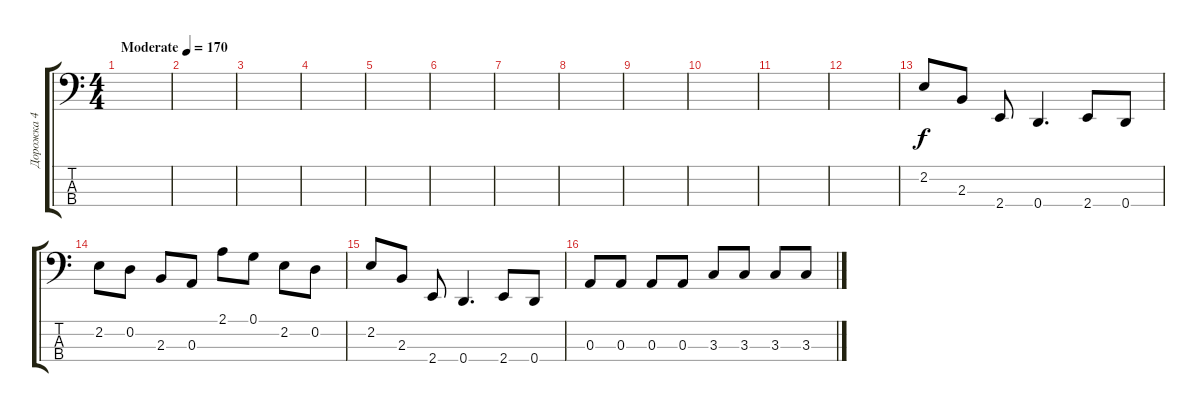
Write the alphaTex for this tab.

\track ("Дорожка 4" "Дорожка 4") {instrument electricbassfinger}
\staff {score tabs}
\tuning (G2 D2 A1 D1) {hide}
\ts (4 4)
\tempo (170 "Moderate")
\clef f4
\ks c
|
|
|
|
|
|
|
|
|
|
|
|
2.2.8 2.3.8 2.4.8 0.4.4{d} 2.4.8 0.4.8 |
2.2.8 0.2.8 2.3.8 0.3.8 2.1.8 0.1.8 2.2.8 0.2.8 |
2.2.8 2.3.8 2.4.8 0.4.4{d} 2.4.8 0.4.8 |
0.3.8 0.3.8 0.3.8 0.3.8 3.3.8 3.3.8 3.3.8 3.3.8
